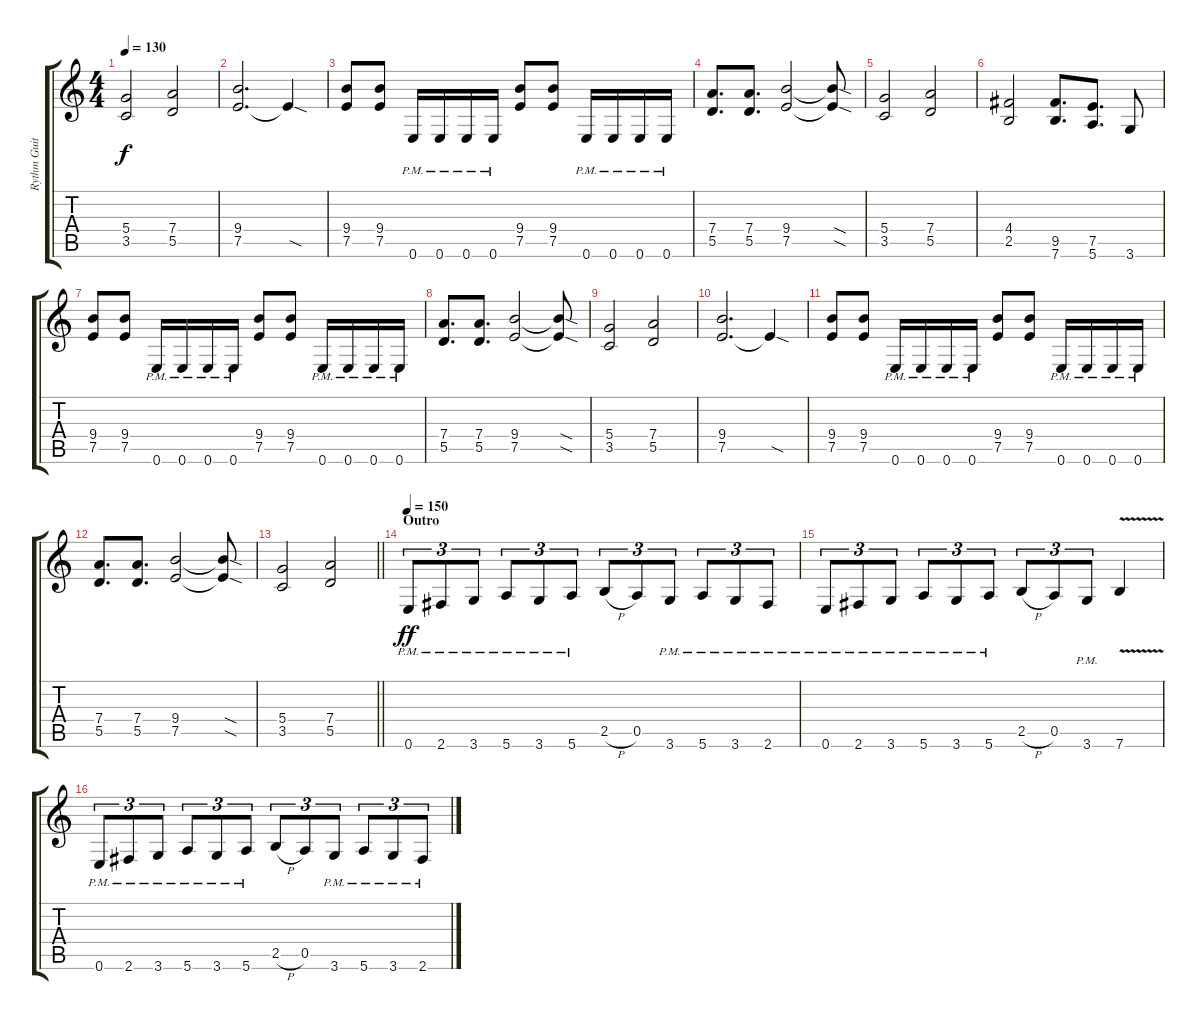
\track ("Rythm Guitar" "Rythm Guit") {instrument distortionguitar}
\staff {score tabs}
\tuning (E4 B3 G3 D3 A2 E2) {hide}
\ts (4 4)
\tempo 130
\clef g2
\ks c
(5.4 3.5).2{dy f} (7.4 5.5).2 |
(9.4 7.5).2{d} 7.5{sod t}.4 |
(9.4 7.5).8 (9.4 7.5).8 0.6{pm}.16 0.6{pm}.16 0.6{pm}.16 0.6{pm}.16 (9.4 7.5).8 (9.4 7.5).8 0.6{pm}.16 0.6{pm}.16 0.6{pm}.16 0.6{pm}.16 |
(7.4 5.5).8{d} (7.4 5.5).8{d} (9.4 7.5).2 (9.4{sod t} 7.5{sod t}).8 |
(5.4 3.5).2 (7.4 5.5).2 |
(4.4 2.5).2 (9.5 7.6).8{d} (7.5 5.6).8{d} 3.6.8 |
(9.4 7.5).8 (9.4 7.5).8 0.6{pm}.16 0.6{pm}.16 0.6{pm}.16 0.6{pm}.16 (9.4 7.5).8 (9.4 7.5).8 0.6{pm}.16 0.6{pm}.16 0.6{pm}.16 0.6{pm}.16 |
(7.4 5.5).8{d} (7.4 5.5).8{d} (9.4 7.5).2 (9.4{sod t} 7.5{sod t}).8 |
(5.4 3.5).2 (7.4 5.5).2 |
(9.4 7.5).2{d} 7.5{sod t}.4 |
(9.4 7.5).8 (9.4 7.5).8 0.6{pm}.16 0.6{pm}.16 0.6{pm}.16 0.6{pm}.16 (9.4 7.5).8 (9.4 7.5).8 0.6{pm}.16 0.6{pm}.16 0.6{pm}.16 0.6{pm}.16 |
(7.4 5.5).8{d} (7.4 5.5).8{d} (9.4 7.5).2 (9.4{sod t} 7.5{sod t}).8 |
\barLineRight lightlight
(5.4 3.5).2 (7.4 5.5).2 |
\section ("" "Outro")
\tempo 150
0.6{pm}.8{tu (3 2) dy ff balance 2} 2.6{pm}.8{tu (3 2)} 3.6{pm}.8{tu (3 2)} 5.6{pm}.8{tu (3 2)} 3.6{pm}.8{tu (3 2)} 5.6{pm}.8{tu (3 2)} 2.5{h}.8{tu (3 2)} 0.5.8{tu (3 2)} 3.6{pm}.8{tu (3 2)} 5.6{pm}.8{tu (3 2)} 3.6{pm}.8{tu (3 2)} 2.6{pm}.8{tu (3 2)} |
0.6{pm}.8{tu (3 2)} 2.6{pm}.8{tu (3 2)} 3.6{pm}.8{tu (3 2)} 5.6{pm}.8{tu (3 2)} 3.6{pm}.8{tu (3 2)} 5.6{pm}.8{tu (3 2)} 2.5{h}.8{tu (3 2)} 0.5.8{tu (3 2)} 3.6{pm}.8{tu (3 2)} 7.6{v}.4 |
0.6{pm}.8{tu (3 2)} 2.6{pm}.8{tu (3 2)} 3.6{pm}.8{tu (3 2)} 5.6{pm}.8{tu (3 2)} 3.6{pm}.8{tu (3 2)} 5.6{pm}.8{tu (3 2)} 2.5{h}.8{tu (3 2)} 0.5.8{tu (3 2)} 3.6{pm}.8{tu (3 2)} 5.6{pm}.8{tu (3 2)} 3.6{pm}.8{tu (3 2)} 2.6{pm}.8{tu (3 2)}
